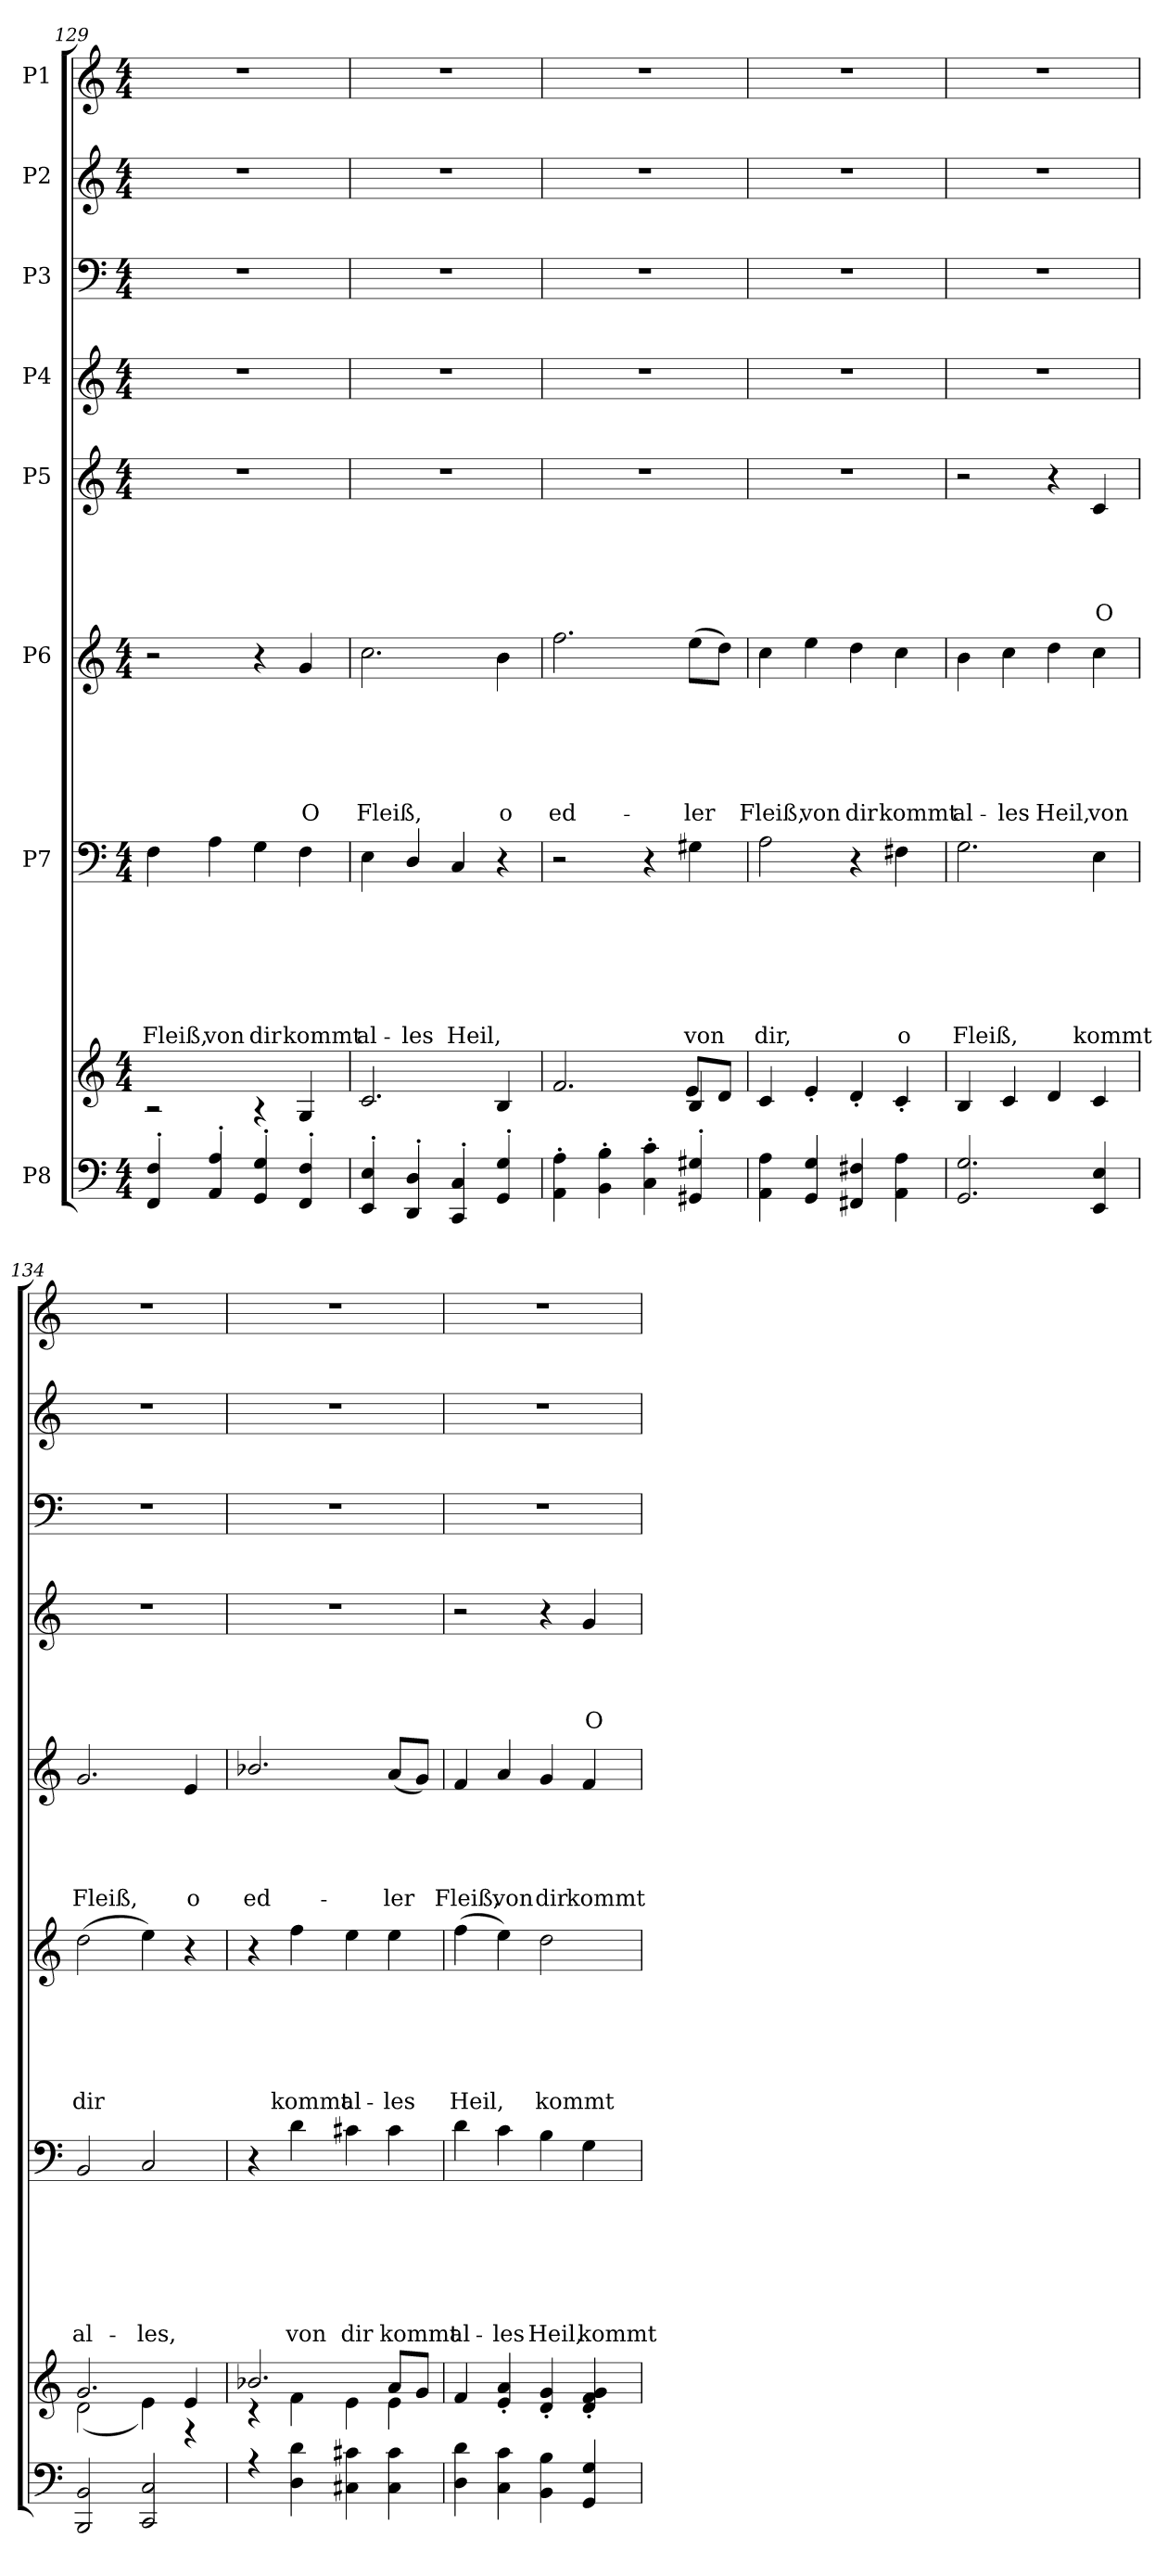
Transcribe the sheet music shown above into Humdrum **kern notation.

**kern	**kern	**kern	**text	**text	**text	**text	**text	**text	**text	**kern	**text	**text	**text	**text	**text	**text	**kern	**text	**text	**text	**text	**text	**kern	**text	**text	**text	**text	**kern	**kern	**kern
*part8	*part8	*part7	*part7	*part7	*part7	*part7	*part7	*part7	*part7	*part6	*part6	*part6	*part6	*part6	*part6	*part6	*part5	*part5	*part5	*part5	*part5	*part5	*part4	*part4	*part4	*part4	*part4	*part3	*part2	*part1
*staff9	*staff8	*staff7	*staff7	*staff7	*staff7	*staff7	*staff7	*staff7	*staff7	*staff6	*staff6	*staff6	*staff6	*staff6	*staff6	*staff6	*staff5	*staff5	*staff5	*staff5	*staff5	*staff5	*staff4	*staff4	*staff4	*staff4	*staff4	*staff3	*staff2	*staff1
*I"P8	*	*I"P7	*	*	*	*	*	*	*	*I"P6	*	*	*	*	*	*	*I"P5	*	*	*	*	*	*I"P4	*	*	*	*	*I"P3	*I"P2	*I"P1
*clefF4	*clefG2	*clefF4	*	*	*	*	*	*	*	*clefG2	*	*	*	*	*	*	*clefG2	*	*	*	*	*	*clefG2	*	*	*	*	*clefF4	*clefG2	*clefG2
*	*	*	*	*	*	*	*	*	*	*ITrd7c12	*	*	*	*	*	*	*	*	*	*	*	*	*	*	*	*	*	*	*ITrd7c12	*
*k[]	*k[]	*k[]	*	*	*	*	*	*	*	*k[]	*	*	*	*	*	*	*k[]	*	*	*	*	*	*k[]	*	*	*	*	*k[]	*k[]	*k[]
*C:	*C:	*C:	*	*	*	*	*	*	*	*C:	*	*	*	*	*	*	*C:	*	*	*	*	*	*C:	*	*	*	*	*C:	*C:	*C:
*M4/4	*M4/4	*M4/4	*	*	*	*	*	*	*	*M4/4	*	*	*	*	*	*	*M4/4	*	*	*	*	*	*M4/4	*	*	*	*	*M4/4	*M4/4	*M4/4
=129	=129	=129	=129	=129	=129	=129	=129	=129	=129	=129	=129	=129	=129	=129	=129	=129	=129	=129	=129	=129	=129	=129	=129	=129	=129	=129	=129	=129	=129	=129
*^	*^	*	*	*	*	*	*	*	*	*	*	*	*	*	*	*	*	*	*	*	*	*	*	*	*	*	*	*	*	*
!	!	!	!	!	!	!	!	!	!	!	!LO:LY:b	!	!	!	!	!	!	!	!	!	!	!	!	!	!	!	!	!	!	!	!	!
4FF/'> 4F/'>	1ryy	1ryy	2r	4F\	.	.	.	.	.	.	Fleiß,	2r	.	.	.	.	.	.	1r	.	.	.	.	.	1r	.	.	.	.	1r	1r	1r
!	!	!	!	!	!	!	!	!	!	!	!LO:LY:b	!	!	!	!	!	!	!	!	!	!	!	!	!	!	!	!	!	!	!	!	!
4AA/'> 4A/'>	.	.	.	4A\	.	.	.	.	.	.	von	.	.	.	.	.	.	.	.	.	.	.	.	.	.	.	.	.	.	.	.	.
!	!	!	!	!	!	!	!	!	!	!	!LO:LY:b	!	!	!	!	!	!	!	!	!	!	!	!	!	!	!	!	!	!	!	!	!
4GG/'> 4G/'>	.	.	4r	4G\	.	.	.	.	.	.	dir	4r	.	.	.	.	.	.	.	.	.	.	.	.	.	.	.	.	.	.	.	.
!	!	!	!	!	!	!	!	!	!	!	!LO:LY:b	!	!	!	!	!	!	!LO:LY:b	!	!	!	!	!	!	!	!	!	!	!	!	!	!
4FF/'> 4F/'>	.	.	4G/	4F\	.	.	.	.	.	.	kommt	4G/	.	.	.	.	.	O	.	.	.	.	.	.	.	.	.	.	.	.	.	.
=130	=130	=130	=130	=130	=130	=130	=130	=130	=130	=130	=130	=130	=130	=130	=130	=130	=130	=130	=130	=130	=130	=130	=130	=130	=130	=130	=130	=130	=130	=130	=130	=130
!	!	!	!	!	!	!	!	!	!	!	!LO:LY:b	!	!	!	!	!	!	!LO:LY:b	!	!	!	!	!	!	!	!	!	!	!	!	!	!
4EE/'> 4E/'>	1ryy	1ryy	2.c/	4E\	.	.	.	.	.	.	al-	2.c\	.	.	.	.	.	Fleiß,	1r	.	.	.	.	.	1r	.	.	.	.	1r	1r	1r
!	!	!	!	!	!	!	!	!	!	!	!LO:LY:b	!	!	!	!	!	!	!	!	!	!	!	!	!	!	!	!	!	!	!	!	!
4DD/'> 4D/'>	.	.	.	4D/	.	.	.	.	.	.	-les	.	.	.	.	.	.	.	.	.	.	.	.	.	.	.	.	.	.	.	.	.
!	!	!	!	!	!	!	!	!	!	!	!LO:LY:b	!	!	!	!	!	!	!	!	!	!	!	!	!	!	!	!	!	!	!	!	!
4CC/'> 4C/'>	.	.	.	4C/	.	.	.	.	.	.	Heil,	.	.	.	.	.	.	.	.	.	.	.	.	.	.	.	.	.	.	.	.	.
!	!	!	!	!	!	!	!	!	!	!	!	!	!	!	!	!	!	!LO:LY:b	!	!	!	!	!	!	!	!	!	!	!	!	!	!
4GG/'> 4G/'>	.	.	4B/	4r	.	.	.	.	.	.	.	4B\	.	.	.	.	.	o	.	.	.	.	.	.	.	.	.	.	.	.	.	.
=131	=131	=131	=131	=131	=131	=131	=131	=131	=131	=131	=131	=131	=131	=131	=131	=131	=131	=131	=131	=131	=131	=131	=131	=131	=131	=131	=131	=131	=131	=131	=131	=131
!	!	!	!	!	!	!	!	!	!	!	!	!	!	!	!	!	!	!LO:LY:b	!	!	!	!	!	!	!	!	!	!	!	!	!	!
4AA\'> 4A\'>	1ryy	2.ryy	2.f/	2r	.	.	.	.	.	.	.	2.f\	.	.	.	.	.	ed-	1r	.	.	.	.	.	1r	.	.	.	.	1r	1r	1r
4BB\'> 4B\'>	.	.	.	.	.	.	.	.	.	.	.	.	.	.	.	.	.	.	.	.	.	.	.	.	.	.	.	.	.	.	.	.
4C\'> 4c\'>	.	.	.	4r	.	.	.	.	.	.	.	.	.	.	.	.	.	.	.	.	.	.	.	.	.	.	.	.	.	.	.	.
!	!	!	!	!	!	!	!	!	!	!	!LO:LY:b	!	!	!	!	!	!	!LO:LY:b	!	!	!	!	!	!	!	!	!	!	!	!	!	!
4GG#X/'> 4G#X/'>	.	4B/	8e/L	4G#X\	.	.	.	.	.	.	von	(>8e\L	.	.	.	.	.	-ler	.	.	.	.	.	.	.	.	.	.	.	.	.	.
.	.	.	8d/J	.	.	.	.	.	.	.	.	8d\J)	.	.	.	.	.	.	.	.	.	.	.	.	.	.	.	.	.	.	.	.
=132	=132	=132	=132	=132	=132	=132	=132	=132	=132	=132	=132	=132	=132	=132	=132	=132	=132	=132	=132	=132	=132	=132	=132	=132	=132	=132	=132	=132	=132	=132	=132	=132
!	!	!	!	!	!	!	!	!	!	!	!LO:LY:b	!	!	!	!	!	!	!LO:LY:b	!	!	!	!	!	!	!	!	!	!	!	!	!	!
4AA\ 4A\	1ryy	1ryy	4c/	2A\	.	.	.	.	.	.	dir,	4c\	.	.	.	.	.	Fleiß,	1r	.	.	.	.	.	1r	.	.	.	.	1r	1r	1r
!	!	!	!	!	!	!	!	!	!	!	!	!	!	!	!	!	!	!LO:LY:b	!	!	!	!	!	!	!	!	!	!	!	!	!	!
4GG/ 4G/	.	.	4e'>/	.	.	.	.	.	.	.	.	4e\	.	.	.	.	.	von	.	.	.	.	.	.	.	.	.	.	.	.	.	.
!	!	!	!	!	!	!	!	!	!	!	!	!	!	!	!	!	!	!LO:LY:b	!	!	!	!	!	!	!	!	!	!	!	!	!	!
4FF#X/ 4F#X/	.	.	4d'>/	4r	.	.	.	.	.	.	.	4d\	.	.	.	.	.	dir	.	.	.	.	.	.	.	.	.	.	.	.	.	.
!	!	!	!	!	!	!	!	!	!	!	!LO:LY:b	!	!	!	!	!	!	!LO:LY:b	!	!	!	!	!	!	!	!	!	!	!	!	!	!
4AA\ 4A\	.	.	4c'>/	4F#X\	.	.	.	.	.	.	o	4c\	.	.	.	.	.	kommt	.	.	.	.	.	.	.	.	.	.	.	.	.	.
!!LO:PB:g=z
=133	=133	=133	=133	=133	=133	=133	=133	=133	=133	=133	=133	=133	=133	=133	=133	=133	=133	=133	=133	=133	=133	=133	=133	=133	=133	=133	=133	=133	=133	=133	=133	=133
!	!	!	!	!	!	!	!	!	!	!	!LO:LY:b	!	!	!	!	!	!	!LO:LY:b	!	!	!	!	!	!	!	!	!	!	!	!	!	!
2.GG/ 2.G/	1ryy	1ryy	4B/	2.G\	.	.	.	.	.	.	Fleiß,	4B\	.	.	.	.	.	al-	2r	.	.	.	.	.	1r	.	.	.	.	1r	1r	1r
!	!	!	!	!	!	!	!	!	!	!	!	!	!	!	!	!	!	!LO:LY:b	!	!	!	!	!	!	!	!	!	!	!	!	!	!
.	.	.	4c/	.	.	.	.	.	.	.	.	4c\	.	.	.	.	.	-les	.	.	.	.	.	.	.	.	.	.	.	.	.	.
!	!	!	!	!	!	!	!	!	!	!	!	!	!	!	!	!	!	!LO:LY:b	!	!	!	!	!	!	!	!	!	!	!	!	!	!
.	.	.	4d/	.	.	.	.	.	.	.	.	4d\	.	.	.	.	.	Heil,	4r	.	.	.	.	.	.	.	.	.	.	.	.	.
!	!	!	!	!	!	!	!	!	!	!	!LO:LY:b	!	!	!	!	!	!	!LO:LY:b	!	!	!	!	!	!LO:LY:b	!	!	!	!	!	!	!	!
4EE/ 4E/	.	.	4c/	4E\	.	.	.	.	.	.	kommt	4c\	.	.	.	.	.	von	4c/	.	.	.	.	O	.	.	.	.	.	.	.	.
=134	=134	=134	=134	=134	=134	=134	=134	=134	=134	=134	=134	=134	=134	=134	=134	=134	=134	=134	=134	=134	=134	=134	=134	=134	=134	=134	=134	=134	=134	=134	=134	=134
!	!	!	!	!	!	!	!	!	!	!	!LO:LY:b	!	!	!	!	!	!	!LO:LY:b	!	!	!	!	!	!LO:LY:b	!	!	!	!	!	!	!	!
2BBB/ 2BB/	1ryy	2.g/	(<2d\	2BB/	.	.	.	.	.	.	al-	(>2d\	.	.	.	.	.	dir	2.g/	.	.	.	.	Fleiß,	1r	.	.	.	.	1r	1r	1r
!	!	!	!	!	!	!	!	!	!	!	!LO:LY:b	!	!	!	!	!	!	!	!	!	!	!	!	!	!	!	!	!	!	!	!	!
2CC/ 2C/	.	.	4e\)	2C/	.	.	.	.	.	.	-les,	4e\)	.	.	.	.	.	.	.	.	.	.	.	.	.	.	.	.	.	.	.	.
!	!	!	!	!	!	!	!	!	!	!	!	!	!	!	!	!	!	!	!	!	!	!	!	!LO:LY:b	!	!	!	!	!	!	!	!
.	.	4e/	4rF	.	.	.	.	.	.	.	.	4r	.	.	.	.	.	.	4e/	.	.	.	.	o	.	.	.	.	.	.	.	.
=135	=135	=135	=135	=135	=135	=135	=135	=135	=135	=135	=135	=135	=135	=135	=135	=135	=135	=135	=135	=135	=135	=135	=135	=135	=135	=135	=135	=135	=135	=135	=135	=135
!	!	!	!	!	!	!	!	!	!	!	!	!	!	!	!	!	!	!	!	!	!	!	!	!LO:LY:b	!	!	!	!	!	!	!	!
4r	1ryy	2.b-X/	4rc	4r	.	.	.	.	.	.	.	4r	.	.	.	.	.	.	2.b-X/	.	.	.	.	ed-	1r	.	.	.	.	1r	1r	1r
!	!	!	!	!	!	!	!	!	!	!	!LO:LY:b	!	!	!	!	!	!	!LO:LY:b	!	!	!	!	!	!	!	!	!	!	!	!	!	!
4D\ 4d\	.	.	4f\	4d\	.	.	.	.	.	.	von	4f\	.	.	.	.	.	kommt	.	.	.	.	.	.	.	.	.	.	.	.	.	.
!	!	!	!	!	!	!	!	!	!	!	!LO:LY:b	!	!	!	!	!	!	!LO:LY:b	!	!	!	!	!	!	!	!	!	!	!	!	!	!
4C#X\ 4c#X\	.	.	4e\	4c#X\	.	.	.	.	.	.	dir	4e\	.	.	.	.	.	al-	.	.	.	.	.	.	.	.	.	.	.	.	.	.
!	!	!	!	!	!	!	!	!	!	!	!LO:LY:b	!	!	!	!	!	!	!LO:LY:b	!	!	!	!	!	!LO:LY:b	!	!	!	!	!	!	!	!
4C#\ 4c#\	.	4e\	8a/L	4c#\	.	.	.	.	.	.	kommt	4e\	.	.	.	.	.	-les	(<8a/L	.	.	.	.	-ler	.	.	.	.	.	.	.	.
.	.	.	8g/J	.	.	.	.	.	.	.	.	.	.	.	.	.	.	.	8g/J)	.	.	.	.	.	.	.	.	.	.	.	.	.
=136	=136	=136	=136	=136	=136	=136	=136	=136	=136	=136	=136	=136	=136	=136	=136	=136	=136	=136	=136	=136	=136	=136	=136	=136	=136	=136	=136	=136	=136	=136	=136	=136
!	!	!	!	!	!	!	!	!	!	!	!LO:LY:b	!	!	!	!	!	!	!LO:LY:b	!	!	!	!	!	!LO:LY:b	!	!	!	!	!	!	!	!
4D\ 4d\	1ryy	1ryy	4f/	4d\	.	.	.	.	.	.	al-	(>4f\	.	.	.	.	.	Heil,	4f/	.	.	.	.	Fleiß,	2r	.	.	.	.	1r	1r	1r
!	!	!	!	!	!	!	!	!	!	!	!LO:LY:b	!	!	!	!	!	!	!	!	!	!	!	!	!LO:LY:b	!	!	!	!	!	!	!	!
4C\ 4c\	.	.	4e/'> 4a/'>	4c\	.	.	.	.	.	.	-les	4e\)	.	.	.	.	.	.	4a/	.	.	.	.	von	.	.	.	.	.	.	.	.
!	!	!	!	!	!	!	!	!	!	!	!LO:LY:b	!	!	!	!	!	!	!LO:LY:b	!	!	!	!	!	!LO:LY:b	!	!	!	!	!	!	!	!
4BB\ 4B\	.	.	4d/'> 4g/'>	4B\	.	.	.	.	.	.	Heil,	2d\	.	.	.	.	.	kommt	4g/	.	.	.	.	dir	4r	.	.	.	.	.	.	.
!	!	!	!	!	!	!	!	!	!	!	!LO:LY:b	!	!	!	!	!	!	!	!	!	!	!	!	!LO:LY:b	!	!	!	!	!LO:LY:b	!	!	!
4GG/ 4G/	.	.	4d/'> 4f/'> 4g/'>	4G\	.	.	.	.	.	.	kommt	.	.	.	.	.	.	.	4f/	.	.	.	.	kommt	4g/	.	.	.	O	.	.	.
*v	*v	*	*	*	*	*	*	*	*	*	*	*	*	*	*	*	*	*	*	*	*	*	*	*	*	*	*	*	*	*	*	*
*	*v	*v	*	*	*	*	*	*	*	*	*	*	*	*	*	*	*	*	*	*	*	*	*	*	*	*	*	*	*	*	*
=	=	=	=	=	=	=	=	=	=	=	=	=	=	=	=	=	=	=	=	=	=	=	=	=	=	=	=	=	=	=
*-	*-	*-	*-	*-	*-	*-	*-	*-	*-	*-	*-	*-	*-	*-	*-	*-	*-	*-	*-	*-	*-	*-	*-	*-	*-	*-	*-	*-	*-	*-
